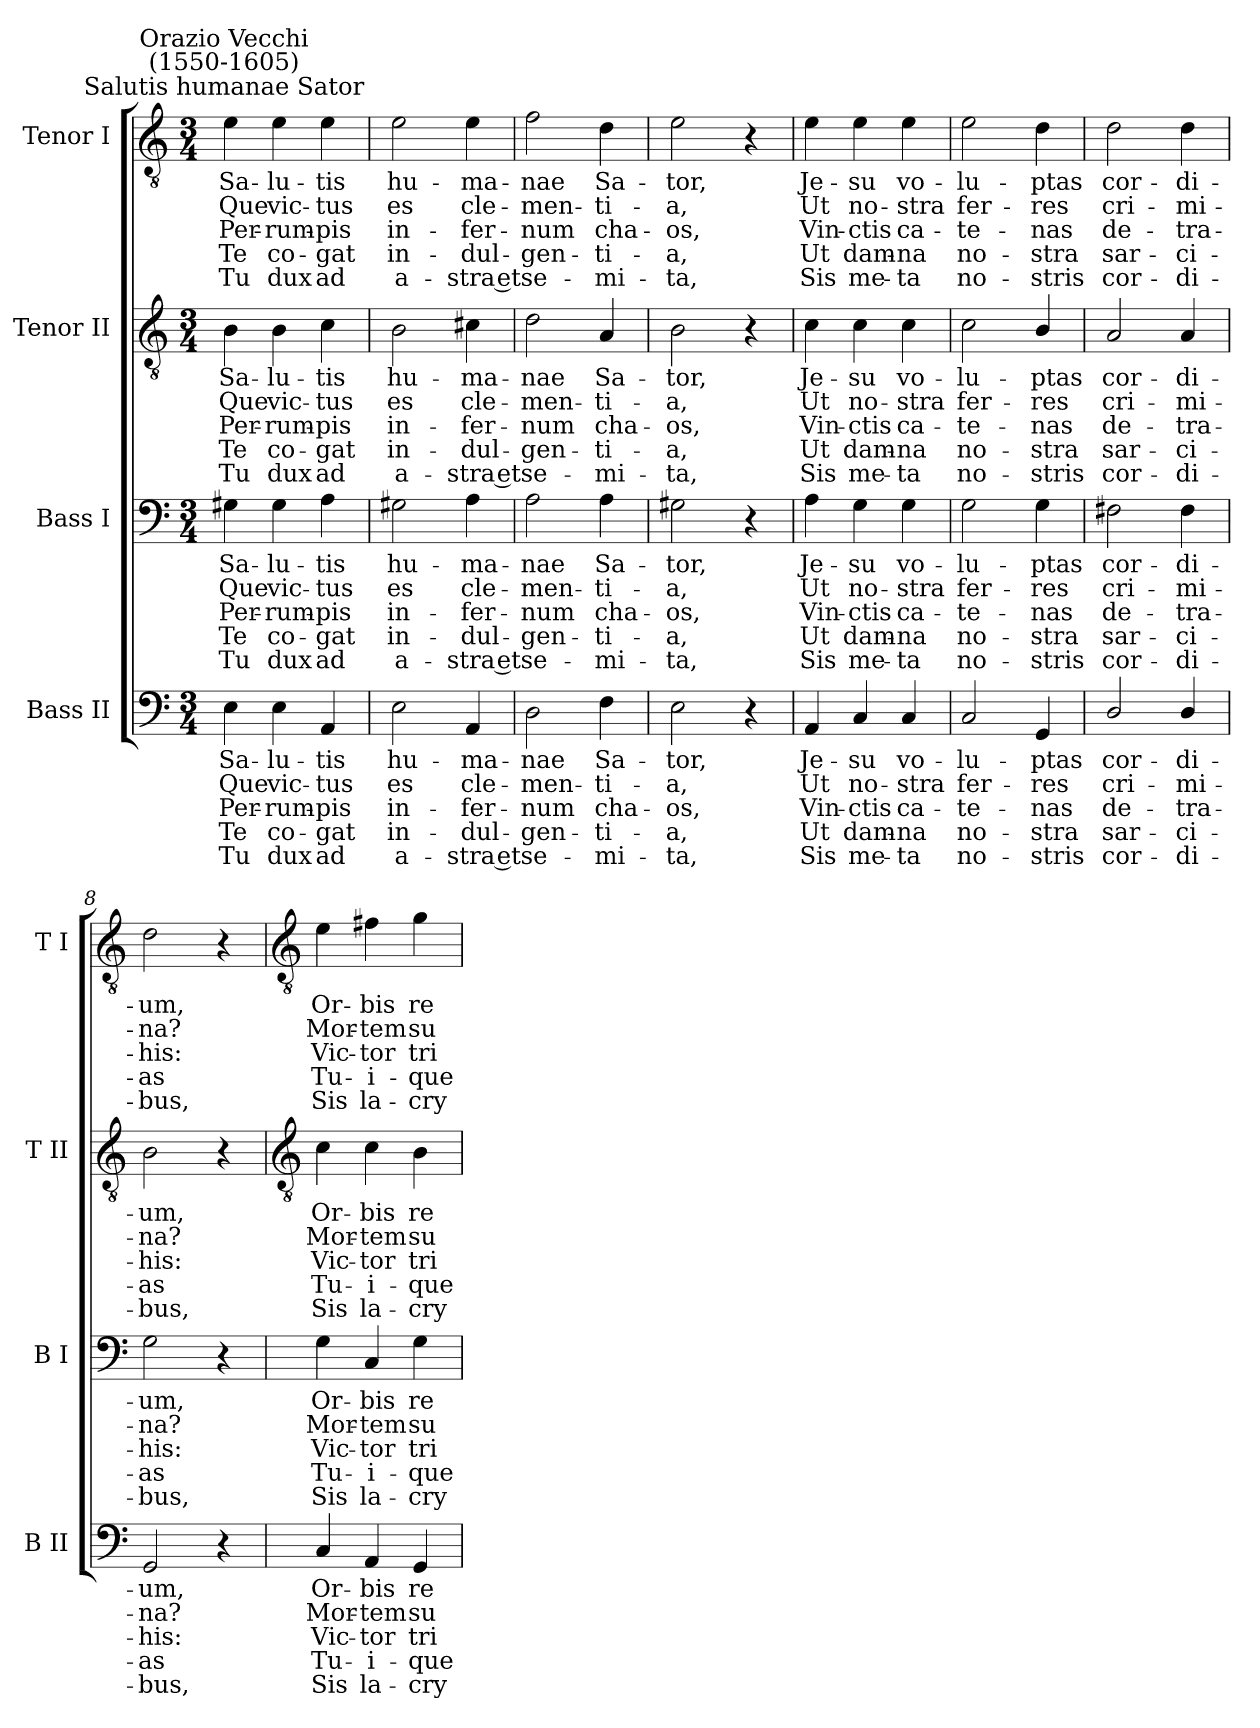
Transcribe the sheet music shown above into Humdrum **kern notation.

**kern	**text	**text	**text	**text	**text	**kern	**text	**text	**text	**text	**text	**kern	**text	**text	**text	**text	**text	**kern	**text	**text	**text	**text	**text
*part4	*part4	*part4	*part4	*part4	*part4	*part3	*part3	*part3	*part3	*part3	*part3	*part2	*part2	*part2	*part2	*part2	*part2	*part1	*part1	*part1	*part1	*part1	*part1
*staff4	*staff4	*staff4	*staff4	*staff4	*staff4	*staff3	*staff3	*staff3	*staff3	*staff3	*staff3	*staff2	*staff2	*staff2	*staff2	*staff2	*staff2	*staff1	*staff1	*staff1	*staff1	*staff1	*staff1
*I"Bass II	*	*	*	*	*	*I"Bass I	*	*	*	*	*	*I"Tenor II	*	*	*	*	*	*I"Tenor I	*	*	*	*	*
*I'B II	*	*	*	*	*	*I'B I	*	*	*	*	*	*I'T II	*	*	*	*	*	*I'T I	*	*	*	*	*
*clefF4	*	*	*	*	*	*clefF4	*	*	*	*	*	*clefGv2	*	*	*	*	*	*clefGv2	*	*	*	*	*
*k[]	*	*	*	*	*	*k[]	*	*	*	*	*	*k[]	*	*	*	*	*	*k[]	*	*	*	*	*
*C:	*	*	*	*	*	*C:	*	*	*	*	*	*C:	*	*	*	*	*	*C:	*	*	*	*	*
*M3/4	*	*	*	*	*	*M3/4	*	*	*	*	*	*M3/4	*	*	*	*	*	*M3/4	*	*	*	*	*
=1	=1	=1	=1	=1	=1	=1	=1	=1	=1	=1	=1	=1	=1	=1	=1	=1	=1	=1	=1	=1	=1	=1	=1
!	!	!	!	!	!	!	!	!	!	!	!	!	!	!	!	!	!	!LO:TX:a:cj:t=Salutis humanae Sator	!	!	!	!	!
!	!	!	!	!	!	!	!	!	!	!	!	!	!	!	!	!	!	!LO:TX:a:cj:t=Orazio Vecchi\n(1550-1605)	!	!	!	!	!
!	!LO:LY:b	!LO:LY:b	!LO:LY:b	!LO:LY:b	!LO:LY:b	!	!LO:LY:b	!LO:LY:b	!LO:LY:b	!LO:LY:b	!LO:LY:b	!	!LO:LY:b	!LO:LY:b	!LO:LY:b	!LO:LY:b	!LO:LY:b	!	!LO:LY:b	!LO:LY:b	!LO:LY:b	!LO:LY:b	!LO:LY:b
4E	Sa-	-Que	Per-	-Te	Tu	4G#X	Sa-	-Que	Per-	-Te	Tu	4B	Sa-	-Que	Per-	-Te	Tu	4e	Sa-	-Que	Per-	-Te	Tu
!	!LO:LY:b	!LO:LY:b	!LO:LY:b	!LO:LY:b	!LO:LY:b	!	!LO:LY:b	!LO:LY:b	!LO:LY:b	!LO:LY:b	!LO:LY:b	!	!LO:LY:b	!LO:LY:b	!LO:LY:b	!LO:LY:b	!LO:LY:b	!	!LO:LY:b	!LO:LY:b	!LO:LY:b	!LO:LY:b	!LO:LY:b
4E	lu-	-vic-	-rum-	-co-	-dux	4G#	lu-	-vic-	-rum-	-co-	-dux	4B	lu-	-vic-	-rum-	-co-	-dux	4e	lu-	-vic-	-rum-	-co-	-dux
!	!LO:LY:b	!LO:LY:b	!LO:LY:b	!LO:LY:b	!LO:LY:b	!	!LO:LY:b	!LO:LY:b	!LO:LY:b	!LO:LY:b	!LO:LY:b	!	!LO:LY:b	!LO:LY:b	!LO:LY:b	!LO:LY:b	!LO:LY:b	!	!LO:LY:b	!LO:LY:b	!LO:LY:b	!LO:LY:b	!LO:LY:b
4AA	tis	tus	pis	gat	ad	4A	tis	tus	pis	gat	ad	4c	tis	tus	pis	gat	ad	4e	tis	tus	pis	gat	ad
=2	=2	=2	=2	=2	=2	=2	=2	=2	=2	=2	=2	=2	=2	=2	=2	=2	=2	=2	=2	=2	=2	=2	=2
!	!LO:LY:b	!LO:LY:b	!LO:LY:b	!LO:LY:b	!LO:LY:b	!	!LO:LY:b	!LO:LY:b	!LO:LY:b	!LO:LY:b	!LO:LY:b	!	!LO:LY:b	!LO:LY:b	!LO:LY:b	!LO:LY:b	!LO:LY:b	!	!LO:LY:b	!LO:LY:b	!LO:LY:b	!LO:LY:b	!LO:LY:b
2E	hu-	-es	in-	-in-	-a-	2G#X	hu-	-es	in-	-in-	-a-	2B	hu-	-es	in-	-in-	-a-	2e	hu-	-es	in-	-in-	-a-
!	!LO:LY:b	!LO:LY:b	!LO:LY:b	!LO:LY:b	!LO:LY:b	!	!LO:LY:b	!LO:LY:b	!LO:LY:b	!LO:LY:b	!LO:LY:b	!	!LO:LY:b	!LO:LY:b	!LO:LY:b	!LO:LY:b	!LO:LY:b	!	!LO:LY:b	!LO:LY:b	!LO:LY:b	!LO:LY:b	!LO:LY:b
4AA	-ma-	-cle-	-fer-	-dul-	-stra et	4A	-ma-	-cle-	-fer-	-dul-	-stra et	4c#X	-ma-	-cle-	-fer-	-dul-	-stra et	4e	-ma-	-cle-	-fer-	-dul-	-stra et
=3	=3	=3	=3	=3	=3	=3	=3	=3	=3	=3	=3	=3	=3	=3	=3	=3	=3	=3	=3	=3	=3	=3	=3
!	!LO:LY:b	!LO:LY:b	!LO:LY:b	!LO:LY:b	!LO:LY:b	!	!LO:LY:b	!LO:LY:b	!LO:LY:b	!LO:LY:b	!LO:LY:b	!	!LO:LY:b	!LO:LY:b	!LO:LY:b	!LO:LY:b	!LO:LY:b	!	!LO:LY:b	!LO:LY:b	!LO:LY:b	!LO:LY:b	!LO:LY:b
2D	nae	men-	-num	gen-	-se-	2A	nae	men-	-num	gen-	-se-	2d	nae	men-	-num	gen-	-se-	2f	nae	men-	-num	gen-	-se-
!	!LO:LY:b	!LO:LY:b	!LO:LY:b	!LO:LY:b	!LO:LY:b	!	!LO:LY:b	!LO:LY:b	!LO:LY:b	!LO:LY:b	!LO:LY:b	!	!LO:LY:b	!LO:LY:b	!LO:LY:b	!LO:LY:b	!LO:LY:b	!	!LO:LY:b	!LO:LY:b	!LO:LY:b	!LO:LY:b	!LO:LY:b
4F	-Sa-	-ti-	-cha-	-ti-	-mi-	4A	-Sa-	-ti-	-cha-	-ti-	-mi-	4A	-Sa-	-ti-	-cha-	-ti-	-mi-	4d	-Sa-	-ti-	-cha-	-ti-	-mi-
=4	=4	=4	=4	=4	=4	=4	=4	=4	=4	=4	=4	=4	=4	=4	=4	=4	=4	=4	=4	=4	=4	=4	=4
!	!LO:LY:b	!LO:LY:b	!LO:LY:b	!LO:LY:b	!LO:LY:b	!	!LO:LY:b	!LO:LY:b	!LO:LY:b	!LO:LY:b	!LO:LY:b	!	!LO:LY:b	!LO:LY:b	!LO:LY:b	!LO:LY:b	!LO:LY:b	!	!LO:LY:b	!LO:LY:b	!LO:LY:b	!LO:LY:b	!LO:LY:b
2E	-tor,	a,	os,	a,	ta,	2G#X	-tor,	a,	os,	a,	ta,	2B	-tor,	a,	os,	a,	ta,	2e	-tor,	a,	os,	a,	ta,
4r	.	.	.	.	.	4r	.	.	.	.	.	4r	.	.	.	.	.	4r	.	.	.	.	.
=5	=5	=5	=5	=5	=5	=5	=5	=5	=5	=5	=5	=5	=5	=5	=5	=5	=5	=5	=5	=5	=5	=5	=5
!	!LO:LY:b	!LO:LY:b	!LO:LY:b	!LO:LY:b	!LO:LY:b	!	!LO:LY:b	!LO:LY:b	!LO:LY:b	!LO:LY:b	!LO:LY:b	!	!LO:LY:b	!LO:LY:b	!LO:LY:b	!LO:LY:b	!LO:LY:b	!	!LO:LY:b	!LO:LY:b	!LO:LY:b	!LO:LY:b	!LO:LY:b
4AA	Je-	-Ut	Vin-	-Ut	Sis	4A	Je-	-Ut	Vin-	-Ut	Sis	4c	Je-	-Ut	Vin-	-Ut	Sis	4e	Je-	-Ut	Vin-	-Ut	Sis
!	!LO:LY:b	!LO:LY:b	!LO:LY:b	!LO:LY:b	!LO:LY:b	!	!LO:LY:b	!LO:LY:b	!LO:LY:b	!LO:LY:b	!LO:LY:b	!	!LO:LY:b	!LO:LY:b	!LO:LY:b	!LO:LY:b	!LO:LY:b	!	!LO:LY:b	!LO:LY:b	!LO:LY:b	!LO:LY:b	!LO:LY:b
4C	su	no-	-ctis	dam-	-me-	4G	su	no-	-ctis	dam-	-me-	4c	su	no-	-ctis	dam-	-me-	4e	su	no-	-ctis	dam-	-me-
!	!LO:LY:b	!LO:LY:b	!LO:LY:b	!LO:LY:b	!LO:LY:b	!	!LO:LY:b	!LO:LY:b	!LO:LY:b	!LO:LY:b	!LO:LY:b	!	!LO:LY:b	!LO:LY:b	!LO:LY:b	!LO:LY:b	!LO:LY:b	!	!LO:LY:b	!LO:LY:b	!LO:LY:b	!LO:LY:b	!LO:LY:b
4C	-vo-	-stra	ca-	-na	ta	4G	-vo-	-stra	ca-	-na	ta	4c	-vo-	-stra	ca-	-na	ta	4e	-vo-	-stra	ca-	-na	ta
=6	=6	=6	=6	=6	=6	=6	=6	=6	=6	=6	=6	=6	=6	=6	=6	=6	=6	=6	=6	=6	=6	=6	=6
!	!LO:LY:b	!LO:LY:b	!LO:LY:b	!LO:LY:b	!LO:LY:b	!	!LO:LY:b	!LO:LY:b	!LO:LY:b	!LO:LY:b	!LO:LY:b	!	!LO:LY:b	!LO:LY:b	!LO:LY:b	!LO:LY:b	!LO:LY:b	!	!LO:LY:b	!LO:LY:b	!LO:LY:b	!LO:LY:b	!LO:LY:b
2C	lu-	-fer-	-te-	-no-	-no-	2G	lu-	-fer-	-te-	-no-	-no-	2c	lu-	-fer-	-te-	-no-	-no-	2e	lu-	-fer-	-te-	-no-	-no-
!	!LO:LY:b	!LO:LY:b	!LO:LY:b	!LO:LY:b	!LO:LY:b	!	!LO:LY:b	!LO:LY:b	!LO:LY:b	!LO:LY:b	!LO:LY:b	!	!LO:LY:b	!LO:LY:b	!LO:LY:b	!LO:LY:b	!LO:LY:b	!	!LO:LY:b	!LO:LY:b	!LO:LY:b	!LO:LY:b	!LO:LY:b
4GG	-ptas	res	nas	stra	stris	4G	-ptas	res	nas	stra	stris	4B/	-ptas	res	nas	stra	stris	4d	-ptas	res	nas	stra	stris
=7	=7	=7	=7	=7	=7	=7	=7	=7	=7	=7	=7	=7	=7	=7	=7	=7	=7	=7	=7	=7	=7	=7	=7
!	!LO:LY:b	!LO:LY:b	!LO:LY:b	!LO:LY:b	!LO:LY:b	!	!LO:LY:b	!LO:LY:b	!LO:LY:b	!LO:LY:b	!LO:LY:b	!	!LO:LY:b	!LO:LY:b	!LO:LY:b	!LO:LY:b	!LO:LY:b	!	!LO:LY:b	!LO:LY:b	!LO:LY:b	!LO:LY:b	!LO:LY:b
2D/	cor-	-cri-	-de-	-sar-	-cor-	2F#X	cor-	-cri-	-de-	-sar-	-cor-	2A	cor-	-cri-	-de-	-sar-	-cor-	2d	cor-	-cri-	-de-	-sar-	-cor-
!	!LO:LY:b	!LO:LY:b	!LO:LY:b	!LO:LY:b	!LO:LY:b	!	!LO:LY:b	!LO:LY:b	!LO:LY:b	!LO:LY:b	!LO:LY:b	!	!LO:LY:b	!LO:LY:b	!LO:LY:b	!LO:LY:b	!LO:LY:b	!	!LO:LY:b	!LO:LY:b	!LO:LY:b	!LO:LY:b	!LO:LY:b
4D/	-di-	-mi-	-tra-	-ci-	-di-	4F#	-di-	-mi-	-tra-	-ci-	-di-	4A	-di-	-mi-	-tra-	-ci-	-di-	4d	-di-	-mi-	-tra-	-ci-	-di-
=8	=8	=8	=8	=8	=8	=8	=8	=8	=8	=8	=8	=8	=8	=8	=8	=8	=8	=8	=8	=8	=8	=8	=8
!	!LO:LY:b	!LO:LY:b	!LO:LY:b	!LO:LY:b	!LO:LY:b	!	!LO:LY:b	!LO:LY:b	!LO:LY:b	!LO:LY:b	!LO:LY:b	!	!LO:LY:b	!LO:LY:b	!LO:LY:b	!LO:LY:b	!LO:LY:b	!	!LO:LY:b	!LO:LY:b	!LO:LY:b	!LO:LY:b	!LO:LY:b
2GG	-um,	na?	his:	as	bus,	2G	-um,	na?	his:	as	bus,	2B	-um,	na?	his:	as	bus,	2d	-um,	na?	his:	as	bus,
4r	.	.	.	.	.	4r	.	.	.	.	.	4r	.	.	.	.	.	4r	.	.	.	.	.
!!LO:LB:g=z
=9	=9	=9	=9	=9	=9	=9	=9	=9	=9	=9	=9	=9	=9	=9	=9	=9	=9	=9	=9	=9	=9	=9	=9
*	*	*	*	*	*	*	*	*	*	*	*	*clefGv2	*	*	*	*	*	*clefGv2	*	*	*	*	*
!	!LO:LY:b	!LO:LY:b	!LO:LY:b	!LO:LY:b	!LO:LY:b	!	!LO:LY:b	!LO:LY:b	!LO:LY:b	!LO:LY:b	!LO:LY:b	!	!LO:LY:b	!LO:LY:b	!LO:LY:b	!LO:LY:b	!LO:LY:b	!	!LO:LY:b	!LO:LY:b	!LO:LY:b	!LO:LY:b	!LO:LY:b
4C	Or-	-Mor-	-Vic-	-Tu-	-Sis	4G	Or-	-Mor-	-Vic-	-Tu-	-Sis	4c	Or-	-Mor-	-Vic-	-Tu-	-Sis	4e	Or-	-Mor-	-Vic-	-Tu-	-Sis
!	!LO:LY:b	!LO:LY:b	!LO:LY:b	!LO:LY:b	!LO:LY:b	!	!LO:LY:b	!LO:LY:b	!LO:LY:b	!LO:LY:b	!LO:LY:b	!	!LO:LY:b	!LO:LY:b	!LO:LY:b	!LO:LY:b	!LO:LY:b	!	!LO:LY:b	!LO:LY:b	!LO:LY:b	!LO:LY:b	!LO:LY:b
4AA	bis	tem	tor	i-	-la-	4C	bis	tem	tor	i-	-la-	4c	bis	tem	tor	i-	-la-	4f#X	bis	tem	tor	i-	-la-
!	!LO:LY:b	!LO:LY:b	!LO:LY:b	!LO:LY:b	!LO:LY:b	!	!LO:LY:b	!LO:LY:b	!LO:LY:b	!LO:LY:b	!LO:LY:b	!	!LO:LY:b	!LO:LY:b	!LO:LY:b	!LO:LY:b	!LO:LY:b	!	!LO:LY:b	!LO:LY:b	!LO:LY:b	!LO:LY:b	!LO:LY:b
4GG	-re-	-su-	-tri-	-que	cry-	4G	-re-	-su-	-tri-	-que	cry-	4B	-re-	-su-	-tri-	-que	cry-	4g	-re-	-su-	-tri-	-que	cry-
=	=	=	=	=	=	=	=	=	=	=	=	=	=	=	=	=	=	=	=	=	=	=	=
*-	*-	*-	*-	*-	*-	*-	*-	*-	*-	*-	*-	*-	*-	*-	*-	*-	*-	*-	*-	*-	*-	*-	*-
